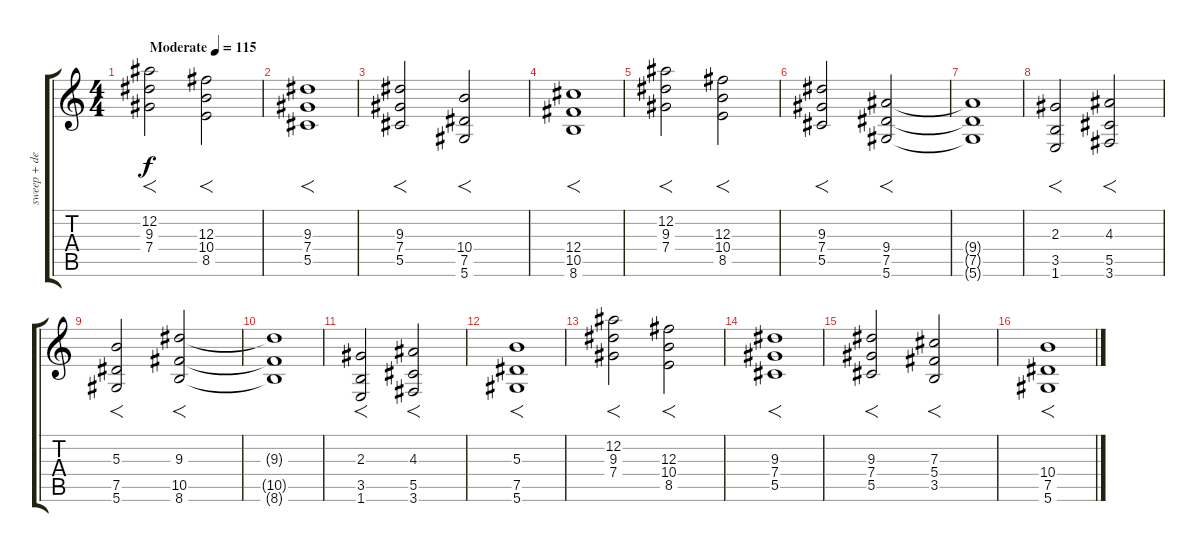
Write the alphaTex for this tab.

\track ("sweep + delay" "sweep + de") {instrument electricguitarclean}
\staff {score tabs}
\tuning (Eb4 Bb3 Gb3 Db3 Ab2 Eb2) {hide}
\ts (4 4)
\tempo (115 "Moderate")
\clef g2
\ks c
(12.2 9.3 7.4).2{f dy f volume 1 instrument electricguitarjazz} (12.3 10.4 8.5).2{f} |
(9.3 7.4 5.5).1{f} |
(9.3 7.4 5.5).2{f} (10.4 7.5 5.6).2{f} |
(12.4 10.5 8.6).1{f} |
(12.2 9.3 7.4).2{f} (12.3 10.4 8.5).2{f} |
(9.3 7.4 5.5).2{f} (9.4 7.5 5.6).2{f} |
(9.4{t} 7.5{t} 5.6{t}).1 |
(2.3 3.5 1.6).2{f} (4.3 5.5 3.6).2{f} |
(5.3 7.5 5.6).2{f} (9.3 10.5 8.6).2{f} |
(9.3{t} 10.5{t} 8.6{t}).1 |
(2.3 3.5 1.6).2{f} (4.3 5.5 3.6).2{f} |
(5.3 7.5 5.6).1{f} |
(12.2 9.3 7.4).2{f} (12.3 10.4 8.5).2{f} |
(9.3 7.4 5.5).1{f} |
(9.3 7.4 5.5).2{f} (7.3 5.4 3.5).2{f} |
(10.4 7.5 5.6).1{f}
